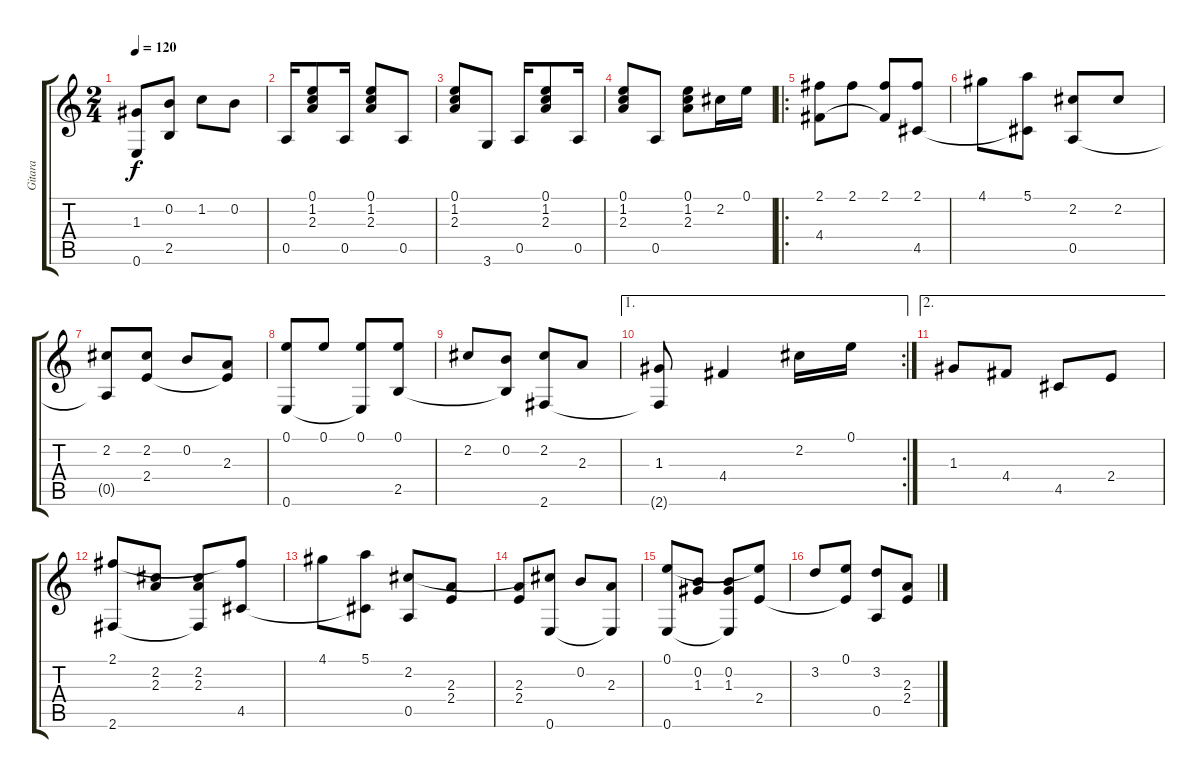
\track ("Gitara " "Gitara ") {instrument acousticguitarnylon}
\staff {score tabs}
\tuning (E4 B3 G3 D3 A2 E2) {hide}
\ts (2 4)
\tempo 120
\clef g2
\ks aminor
(1.3 0.6{t}).8{dy f} (0.2{t} 2.5).8 1.2.8 0.2.8 |
0.5.16 (0.1 1.2 2.3).8 0.5.16 (0.1 1.2 2.3).8 0.5.8 |
(0.1 1.2 2.3).8 3.6.8 0.5.16 (0.1 1.2 2.3).8 0.5.16 |
(0.1 1.2 2.3).8 0.5.8 (0.1 1.2 2.3).8 2.2.16 0.1.16 |
\ro
(2.1 4.4).8 2.1.8 (2.1 4.4{t}).8 (2.1 4.5).8 |
4.1.8 (5.1 4.5{t}).8 (2.2 0.5).8 2.2.8 |
(2.2 0.5{t}).8 (2.2 2.4).8 0.2.8 (2.3 2.4{t}).8 |
(0.1 0.6).8 0.1.8 (0.1 0.6{t}).8 (0.1 2.5).8 |
2.2.8 (0.2 2.5{t}).8 (2.2 2.6).8 2.3.8 |
\ae 1
\rc 2
(1.3 2.6{t}).8 4.4.4 2.2.16 0.1.16 |
\ae 2
1.3.8 4.4.8 4.5.8 2.4.8 |
(2.1 2.6).8 (2.2 2.3).8 (2.2 2.3 2.6{t}).8 (2.1{t} 4.5).8 |
4.1.8 (5.1 4.5{t}).8 (2.2 0.5).8 (2.3 2.4).8 |
(2.3 2.4).8 (2.2{t} 0.6).8 0.2.8 (2.3 0.6{t}).8 |
(0.1 0.6).8 (0.2 1.3).8 (0.2 1.3 0.6{t}).8 (0.1{t} 2.4).8 |
3.2.8 (0.1 2.4{t}).8 (3.2 0.5).8 (2.3 2.4).8
